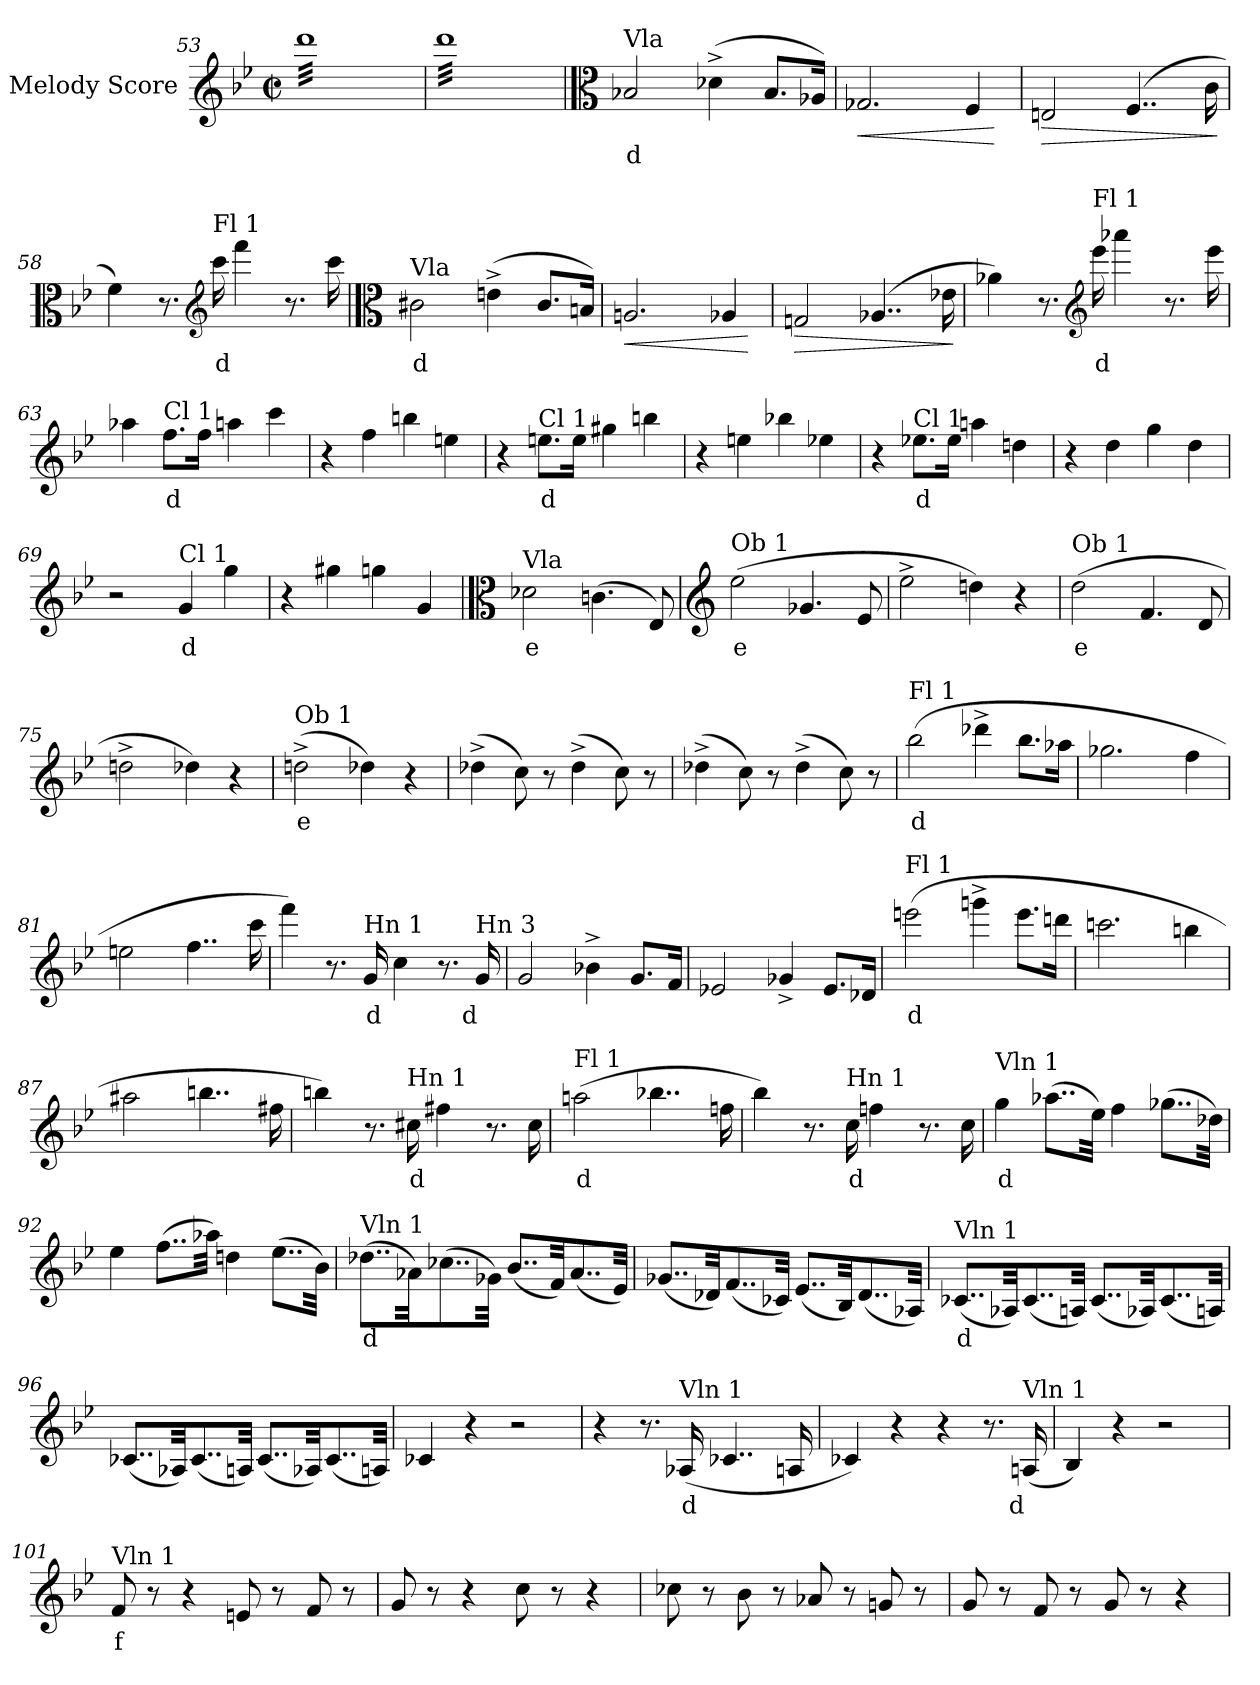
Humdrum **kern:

**kern	**text	**dynam
*part1	*part1	*part1
*staff1	*staff1	*staff1
*I"Melody Score	*	*
*clefG2	*	*
*k[b-e-]	*	*
*M2/2	*	*
*met(c|)	*	*
=53	=53	=53
*tremolo	*	*
32dddLLL	.	.
32ddd	.	.
32ddd	.	.
32ddd	.	.
32ddd	.	.
32ddd	.	.
32ddd	.	.
32ddd	.	.
32ddd	.	.
32ddd	.	.
32ddd	.	.
32ddd	.	.
32ddd	.	.
32ddd	.	.
32ddd	.	.
32ddd	.	.
32ddd	.	.
32ddd	.	.
32ddd	.	.
32ddd	.	.
32ddd	.	.
32ddd	.	.
32ddd	.	.
32ddd	.	.
32ddd	.	.
32ddd	.	.
32ddd	.	.
32ddd	.	.
32ddd	.	.
32ddd	.	.
32ddd	.	.
32dddJJJ	.	.
=54	=54	=54
32dddLLL	.	.
32ddd	.	.
32ddd	.	.
32ddd	.	.
32ddd	.	.
32ddd	.	.
32ddd	.	.
32ddd	.	.
32ddd	.	.
32ddd	.	.
32ddd	.	.
32ddd	.	.
32ddd	.	.
32ddd	.	.
32ddd	.	.
32ddd	.	.
32ddd	.	.
32ddd	.	.
32ddd	.	.
32ddd	.	.
32ddd	.	.
32ddd	.	.
32ddd	.	.
32ddd	.	.
32ddd	.	.
32ddd	.	.
32ddd	.	.
32ddd	.	.
32ddd	.	.
32ddd	.	.
32ddd	.	.
32dddJJJ	.	.
*Xtremolo	*	*
=55	=55	=55
*clefC3	*	*
!LO:TX:a:t=Vla	!	!
!	!LO:LY:b:color=#FF0000	!
2B-X/	d	.
(4d-X^\	.	.
8.B-/L	.	.
16A-X/Jk)	.	.
=56	=56	=56
!	!	!LO:HP:b
2.G-X/	.	<
4F/	.	.
.	.	[
=57	=57	=57
!	!	!LO:HP:b
2En/	.	>
(4..F/	.	.
16c\	.	.
.	.	]
=58	=58	=58
4f\)	.	.
8.r	.	.
*clefG2	*	*
!LO:TX:a:t=Fl 1	!	!
!	!LO:LY:b:color=#FF0000	!
16ccc\	d	.
4fff\	.	.
8.r	.	.
16ccc\	.	.
=59	=59	=59
*clefC3	*	*
!LO:TX:a:t=Vla	!	!
!	!LO:LY:b:color=#FF0000	!
2c#X\	d	.
(4en^\	.	.
8.c#/L	.	.
16Bn/Jk)	.	.
=60	=60	=60
!	!	!LO:HP:b
2.An/	.	<
4A-X/	.	.
.	.	[
=61	=61	=61
!	!	!LO:HP:b
2Gn/	.	>
(4..A-X/	.	.
16e-X\	.	.
.	.	]
=62	=62	=62
4a-X\)	.	.
8.r	.	.
*clefG2	*	*
!LO:TX:a:t=Fl 1	!	!
!	!LO:LY:b:color=#FF0000	!
16eee-\	d	.
4aaa-X\	.	.
8.r	.	.
16eee-\	.	.
=63	=63	=63
4aa-X\	.	.
!LO:TX:a:t=Cl 1	!	!
!	!LO:LY:b:color=#FF0000	!
8.ff\L	d	.
16ff\Jk	.	.
4aa\	.	.
4ccc\	.	.
=64	=64	=64
4r	.	.
4ff\	.	.
4bbn\	.	.
4een\	.	.
=65	=65	=65
4r	.	.
!LO:TX:a:t=Cl 1	!	!
!	!LO:LY:b:color=#FF0000	!
8.een\L	d	.
16ee\Jk	.	.
4gg#X\	.	.
4bb\	.	.
=66	=66	=66
4r	.	.
4ee\	.	.
4bb-X\	.	.
4ee-X\	.	.
=67	=67	=67
4r	.	.
!LO:TX:a:t=Cl 1	!	!
!	!LO:LY:b:color=#FF0000	!
8.ee-X\L	d	.
16ee-\Jk	.	.
4aan\	.	.
4ddn\	.	.
=68	=68	=68
4r	.	.
4dd\	.	.
4gg\	.	.
4dd\	.	.
=69	=69	=69
2r	.	.
!LO:TX:a:t=Cl 1	!	!
!	!LO:LY:b:color=#FF0000	!
4g/	d	.
4gg\	.	.
=70	=70	=70
4r	.	.
4gg#X\	.	.
4ggn\	.	.
4g/	.	.
=71	=71	=71
*clefC3	*	*
!LO:TX:a:t=Vla	!	!
!	!LO:LY:b:color=#FF0000	!
2d-X\	e	.
(4.cn\	.	.
8E-/)	.	.
=72	=72	=72
*clefG2	*	*
!LO:TX:a:t=Ob 1	!	!
!	!LO:LY:b:color=#FF0000	!
(2ee-\	e	.
4.g-X/	.	.
8e-/	.	.
=73	=73	=73
2ee-^\	.	.
4ddn\)	.	.
4r	.	.
=74	=74	=74
!LO:TX:a:t=Ob 1	!	!
!	!LO:LY:b:color=#FF0000	!
(2dd\	e	.
4.f/	.	.
8d/	.	.
=75	=75	=75
2ddn^\	.	.
4dd-X\)	.	.
4r	.	.
=76	=76	=76
!LO:TX:a:t=Ob 1	!	!
!	!LO:LY:b:color=#FF0000	!
(2ddn^\	e	.
4dd-X\)	.	.
4r	.	.
=77	=77	=77
(4dd-X^\	.	.
8cc\)	.	.
8r	.	.
(4dd-^\	.	.
8cc\)	.	.
8r	.	.
=78	=78	=78
(4dd-X^\	.	.
8cc\)	.	.
8r	.	.
(4dd-^\	.	.
8cc\)	.	.
8r	.	.
=79	=79	=79
!LO:TX:a:t=Fl 1	!	!
!	!LO:LY:b:color=#FF0000	!
(2bb-\	d	.
4ddd-X^\	.	.
8.bb-\L	.	.
16aa-X\Jk	.	.
=80	=80	=80
2.gg-X\	.	.
4ff\	.	.
=81	=81	=81
2een\	.	.
4..ff\	.	.
16ccc\	.	.
=82	=82	=82
4fff\)	.	.
8.r	.	.
!LO:TX:a:t=Hn 1	!	!
!	!LO:LY:b:color=#FF0000	!
16g/	d	.
4cc\	.	.
8.r	.	.
!LO:TX:a:t=Hn 3	!	!
!	!LO:LY:b:color=#FF0000	!
16g/	d	.
=83	=83	=83
2g/	.	.
4b-X^\	.	.
8.g/L	.	.
16f/Jk	.	.
=84	=84	=84
2e-X/	.	.
4g-X^/	.	.
8.e-/L	.	.
16d-X/Jk	.	.
=85	=85	=85
!LO:TX:a:t=Fl 1	!	!
!	!LO:LY:b:color=#FF0000	!
(2eeen\	d	.
4gggn^\	.	.
8.eee\L	.	.
16dddn\Jk	.	.
=86	=86	=86
2.cccn\	.	.
4bbn\	.	.
=87	=87	=87
2aa#X\	.	.
4..bbn\	.	.
16ff#X\	.	.
=88	=88	=88
4bbn\)	.	.
8.r	.	.
!LO:TX:a:t=Hn 1	!	!
!	!LO:LY:b:color=#FF0000	!
16cc#X\	d	.
4ff#X\	.	.
8.r	.	.
16cc#\	.	.
=89	=89	=89
!LO:TX:a:t=Fl 1	!	!
!	!LO:LY:b:color=#FF0000	!
(2aan\	d	.
4..bb-X\	.	.
16ffn\	.	.
=90	=90	=90
4bb-\)	.	.
8.r	.	.
!LO:TX:a:t=Hn 1	!	!
!	!LO:LY:b:color=#FF0000	!
16cc\	d	.
4ffn\	.	.
8.r	.	.
16cc\	.	.
=91	=91	=91
!LO:TX:a:t=Vln 1	!	!
!	!LO:LY:b:color=#FF0000	!
4gg\	d	.
(8..aa-X\L	.	.
32ee-\Jkk)	.	.
4ff\	.	.
(8..gg-X\L	.	.
32dd-X\Jkk)	.	.
=92	=92	=92
4ee-\	.	.
(8..ff\L	.	.
32aa-X\Jkk)	.	.
4ddn\	.	.
(8..ee-\L	.	.
32b-\Jkk)	.	.
=93	=93	=93
!LO:TX:a:t=Vln 1	!	!
!	!LO:LY:b:color=#FF0000	!
(8..dd-X\L	d	.
32a-X\KK)	.	.
(8..cc-X\	.	.
32g-X\Jkk)	.	.
(8..b-/L	.	.
32f/KK)	.	.
(8..a-/	.	.
32e-/Jkk)	.	.
=94	=94	=94
(8..g-X/L	.	.
32d-X/KK)	.	.
(8..f/	.	.
32c-X/Jkk)	.	.
(8..e-/L	.	.
32B-/KK)	.	.
(8..d-/	.	.
32A-X/Jkk)	.	.
=95	=95	=95
!LO:TX:a:t=Vln 1	!	!
!	!LO:LY:b:color=#FF0000	!
(8..c-X/L	d	.
32A-X/KK)	.	.
(8..c-/	.	.
32An/Jkk)	.	.
(8..c-/L	.	.
32A-X/KK)	.	.
(8..c-/	.	.
32An/Jkk)	.	.
=96	=96	=96
(8..c-X/L	.	.
32A-X/KK)	.	.
(8..c-/	.	.
32An/Jkk)	.	.
(8..c-/L	.	.
32A-X/KK)	.	.
(8..c-/	.	.
32An/Jkk)	.	.
=97	=97	=97
4c-X/	.	.
4r	.	.
2r	.	.
=98	=98	=98
4r	.	.
8.r	.	.
!LO:TX:a:t=Vln 1	!	!
!	!LO:LY:b:color=#FF0000	!
(16A-X/	d	.
4..c-X/	.	.
16An/	.	.
=99	=99	=99
4c-X/)	.	.
4r	.	.
4r	.	.
8.r	.	.
!LO:TX:a:t=Vln 1	!	!
!	!LO:LY:b:color=#FF0000	!
(16An/	d	.
=100	=100	=100
4B-/)	.	.
4r	.	.
2r	.	.
=101	=101	=101
*MM88	*	*
!LO:TX:a:t=Vln 1	!	!
!	!LO:LY:b:color=#FF0000	!
8f/	f	.
8r	.	.
4r	.	.
8en/	.	.
8r	.	.
8f/	.	.
8r	.	.
=102	=102	=102
8g/	.	.
8r	.	.
4r	.	.
8cc\	.	.
8r	.	.
4r	.	.
=103	=103	=103
8cc-X\	.	.
8r	.	.
8b-\	.	.
8r	.	.
8a-X/	.	.
8r	.	.
8gn/	.	.
8r	.	.
=104	=104	=104
8g/	.	.
8r	.	.
8f/	.	.
8r	.	.
8g/	.	.
8r	.	.
4r	.	.
=	=	=
*-	*-	*-
